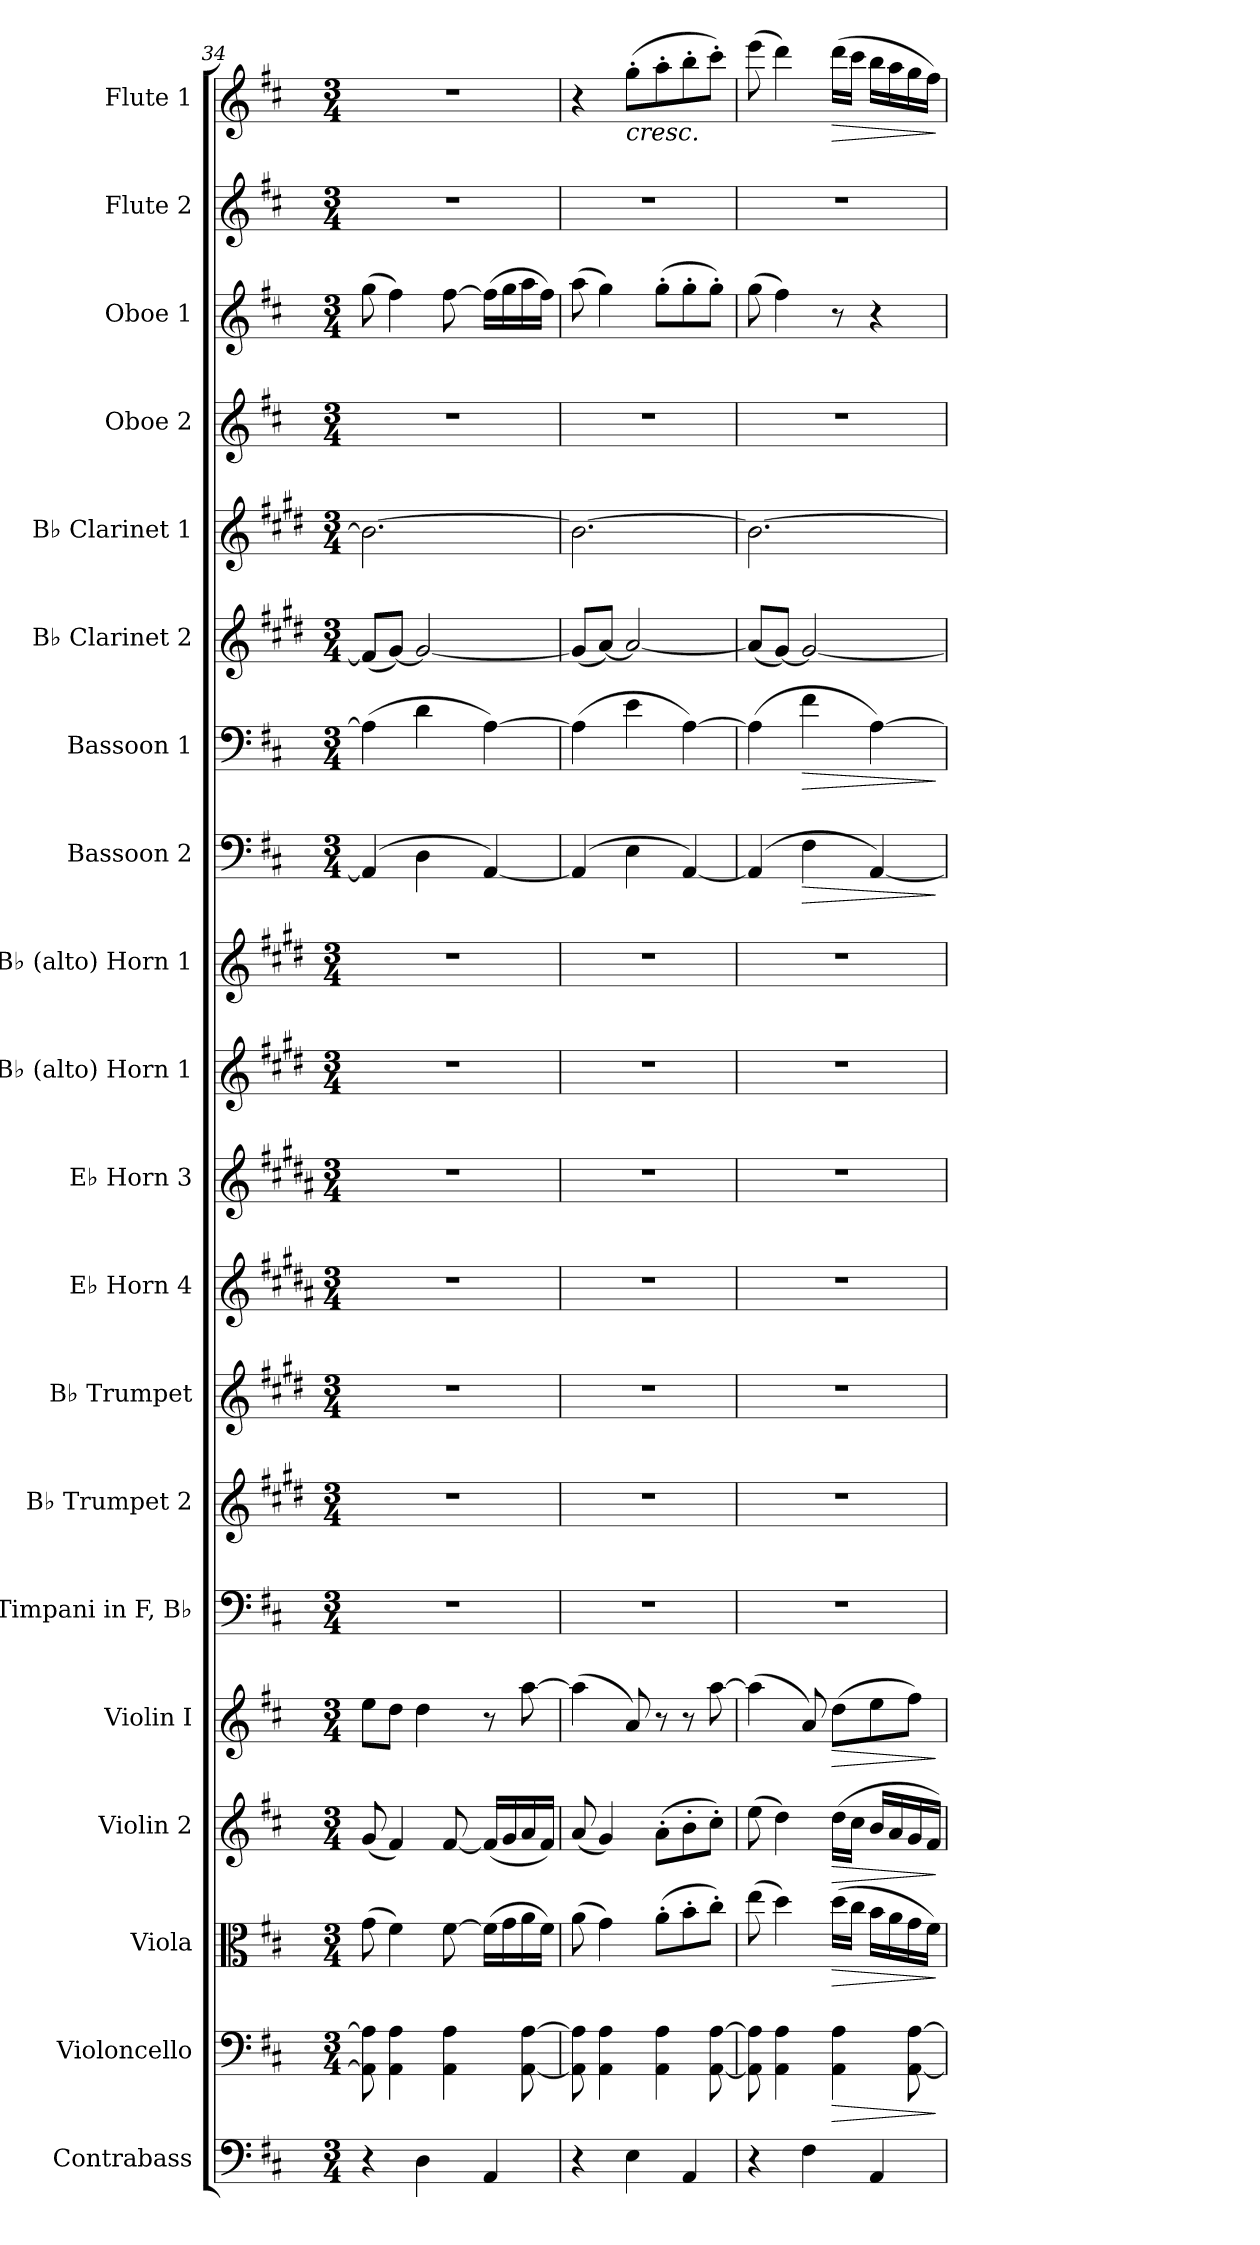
**kern	**kern	**dynam	**kern	**dynam	**kern	**dynam	**kern	**dynam	**kern	**kern	**kern	**kern	**kern	**kern	**kern	**kern	**dynam	**kern	**dynam	**kern	**kern	**kern	**kern	**kern	**kern	**dynam
*part20	*part19	*part19	*part18	*part18	*part17	*part17	*part16	*part16	*part15	*part14	*part13	*part12	*part11	*part10	*part9	*part8	*part8	*part7	*part7	*part6	*part5	*part4	*part3	*part2	*part1	*part1
*staff20	*staff19	*staff19	*staff18	*staff18	*staff17	*staff17	*staff16	*staff16	*staff15	*staff14	*staff13	*staff12	*staff11	*staff10	*staff9	*staff8	*staff8	*staff7	*staff7	*staff6	*staff5	*staff4	*staff3	*staff2	*staff1	*staff1
*I"Contrabass	*I"Violoncello	*	*I"Viola	*	*I"Violin 2	*	*I"Violin I	*	*I"Timpani in F, B♭	*I"B♭ Trumpet 2	*I"B♭ Trumpet	*I"E♭ Horn 4	*I"E♭ Horn 3	*I"B♭ (alto) Horn 1	*I"B♭ (alto) Horn 1	*I"Bassoon 2	*	*I"Bassoon 1	*	*I"B♭ Clarinet 2	*I"B♭ Clarinet 1	*I"Oboe 2	*I"Oboe 1	*I"Flute 2	*I"Flute 1	*
*I'Cb	*I'Vc	*	*I'Vla	*	*I'Vl 2	*	*I'Vl 1	*	*I'Timp	*I'Tpt 2	*I'Tpt 1	*I'Hn 4	*I'Hn 3	*I'Hn 2	*I'Hn 1	*I'Bsn 2	*	*I'Bsn 1	*	*I'Cl 2	*I'Cl 1	*I'Ob 2	*I'Ob 1	*I'Fl 2	*I'Fl 1	*
*clefF4	*clefF4	*	*clefC3	*	*clefG2	*	*clefG2	*	*clefF4	*clefG2	*clefG2	*clefG2	*clefG2	*clefG2	*clefG2	*clefF4	*	*clefF4	*	*clefG2	*clefG2	*clefG2	*clefG2	*clefG2	*clefG2	*
*ITrd7c12	*	*	*	*	*	*	*	*	*	*ITrd1c2	*ITrd1c2	*ITrd5c9	*ITrd5c9	*ITrd1c2	*ITrd1c2	*	*	*	*	*ITrd1c2	*ITrd1c2	*	*	*	*	*
*k[f#c#]	*k[f#c#]	*	*k[f#c#]	*	*k[f#c#]	*	*k[f#c#]	*	*k[f#c#]	*k[f#c#]	*k[f#c#]	*k[f#c#]	*k[f#c#]	*k[f#c#]	*k[f#c#]	*k[f#c#]	*	*k[f#c#]	*	*k[f#c#]	*k[f#c#]	*k[f#c#]	*k[f#c#]	*k[f#c#]	*k[f#c#]	*
*M3/4	*M3/4	*	*M3/4	*	*M3/4	*	*M3/4	*	*M3/4	*M3/4	*M3/4	*M3/4	*M3/4	*M3/4	*M3/4	*M3/4	*	*M3/4	*	*M3/4	*M3/4	*M3/4	*M3/4	*M3/4	*M3/4	*
=34	=34	=34	=34	=34	=34	=34	=34	=34	=34	=34	=34	=34	=34	=34	=34	=34	=34	=34	=34	=34	=34	=34	=34	=34	=34	=34
4r	8AA\] 8A\]	.	(8g\	.	(8g/	.	8ee\L	.	2.r	2.r	2.r	2.r	2.r	2.r	2.r	(4AA/]	.	(4A\]	.	(8e/L]	2.a\_	2.r	(8gg\	2.r	2.r	.
.	4AA\ 4A\	.	4f#\)	.	4f#/)	.	8dd\J	.	.	.	.	.	.	.	.	.	.	.	.	[8f#/J)	.	.	4ff#\)	.	.	.
4DD\	.	.	.	.	.	.	4dd\	.	.	.	.	.	.	.	.	4D\	.	4d\	.	2f#/_	.	.	.	.	.	.
.	4AA\ 4A\	.	[8f#\	.	[8f#/	.	.	.	.	.	.	.	.	.	.	.	.	.	.	.	.	.	[8ff#\	.	.	.
4AAA/	.	.	(16f#\LL]	.	(16f#/LL]	.	8r	.	.	.	.	.	.	.	.	[4AA/)	.	[4A\)	.	.	.	.	(16ff#\LL]	.	.	.
.	.	.	16g\	.	16g/	.	.	.	.	.	.	.	.	.	.	.	.	.	.	.	.	.	16gg\	.	.	.
.	[8AA\ [8A\	.	16a\	.	16a/	.	[8aa\	.	.	.	.	.	.	.	.	.	.	.	.	.	.	.	16aa\	.	.	.
.	.	.	16f#\JJ)	.	16f#/JJ)	.	.	.	.	.	.	.	.	.	.	.	.	.	.	.	.	.	16ff#\JJ)	.	.	.
=35	=35	=35	=35	=35	=35	=35	=35	=35	=35	=35	=35	=35	=35	=35	=35	=35	=35	=35	=35	=35	=35	=35	=35	=35	=35	=35
4r	8AA\] 8A\]	.	(8a\	.	(8a/	.	(4aa\]	.	2.r	2.r	2.r	2.r	2.r	2.r	2.r	(4AA/]	.	(4A\]	.	(8f#/L]	2.a\_	2.r	(8aa\	2.r	4r	.
.	4AA\ 4A\	.	4g\)	.	4g/)	.	.	.	.	.	.	.	.	.	.	.	.	.	.	[8g/J)	.	.	4gg\)	.	.	.
!	!	!	!	!	!	!	!	!	!	!	!	!	!	!	!	!	!	!	!	!	!	!	!	!	!LO:TX:b:i:t=cresc.	!
4EE\	.	.	.	.	.	.	8a/)	.	.	.	.	.	.	.	.	4E\	.	4e\	.	2g/_	.	.	.	.	(8gg'\L	.
.	4AA\ 4A\	.	(8a'\L	.	(8a'\L	.	8r	.	.	.	.	.	.	.	.	.	.	.	.	.	.	.	(8gg'\L	.	8aa'\	.
4AAA/	.	.	8b'\	.	8b'\	.	8r	.	.	.	.	.	.	.	.	[4AA/)	.	[4A\)	.	.	.	.	8gg'\	.	8bb'\	.
.	[8AA\ [8A\	.	8cc#'\J)	.	8cc#'\J)	.	[8aa\	.	.	.	.	.	.	.	.	.	.	.	.	.	.	.	8gg'\J)	.	8ccc#'\J)	.
=36	=36	=36	=36	=36	=36	=36	=36	=36	=36	=36	=36	=36	=36	=36	=36	=36	=36	=36	=36	=36	=36	=36	=36	=36	=36	=36
4r	8AA\] 8A\]	.	(8ee\	.	(8ee\	.	(4aa\]	.	2.r	2.r	2.r	2.r	2.r	2.r	2.r	(4AA/]	.	(4A\]	.	(8g/L]	2.a\_	2.r	(8gg\	2.r	(8eee\	.
.	4AA\ 4A\	.	4dd\)	.	4dd\)	.	.	.	.	.	.	.	.	.	.	.	.	.	.	[8f#/J)	.	.	4ff#\)	.	4ddd\)	.
!	!	!	!	!	!	!	!	!	!	!	!	!	!	!	!	!	!LO:HP:b	!	!LO:HP:b	!	!	!	!	!	!	!
4FF#\	.	.	.	.	.	.	8a/)	.	.	.	.	.	.	.	.	4F#\	>	4f#\	>	2f#/_	.	.	.	.	.	.
!	!	!LO:HP:b	!	!LO:HP:b	!	!LO:HP:b	!	!LO:HP:b	!	!	!	!	!	!	!	!	!	!	!	!	!	!	!	!	!	!LO:HP:b
.	4AA\ 4A\	>	(16dd\LL	>	(16dd\LL	>	(8dd\L	>	.	.	.	.	.	.	.	.	.	.	.	.	.	.	8r	.	(16ddd\LL	>
.	.	.	16cc#\JJ	.	16cc#\JJ	.	.	.	.	.	.	.	.	.	.	.	.	.	.	.	.	.	.	.	16ccc#\JJ	.
4AAA/	.	.	16b\LL	.	16b/LL	.	8ee\	.	.	.	.	.	.	.	.	[4AA/)	.	[4A\)	.	.	.	.	4r	.	16bb\LL	.
.	.	.	16a\	.	16a/	.	.	.	.	.	.	.	.	.	.	.	.	.	.	.	.	.	.	.	16aa\	.
.	[8AA\ [8A\	.	16g\	.	16g/	.	8ff#\J)	.	.	.	.	.	.	.	.	.	.	.	.	.	.	.	.	.	16gg\	.
.	.	.	16f#\JJ)	.	16f#/JJ)	.	.	.	.	.	.	.	.	.	.	.	.	.	.	.	.	.	.	.	16ff#\JJ)	.
.	.	]	.	]	.	]	.	]	.	.	.	.	.	.	.	.	]	.	]	.	.	.	.	.	.	]
=	=	=	=	=	=	=	=	=	=	=	=	=	=	=	=	=	=	=	=	=	=	=	=	=	=	=
*-	*-	*-	*-	*-	*-	*-	*-	*-	*-	*-	*-	*-	*-	*-	*-	*-	*-	*-	*-	*-	*-	*-	*-	*-	*-	*-
